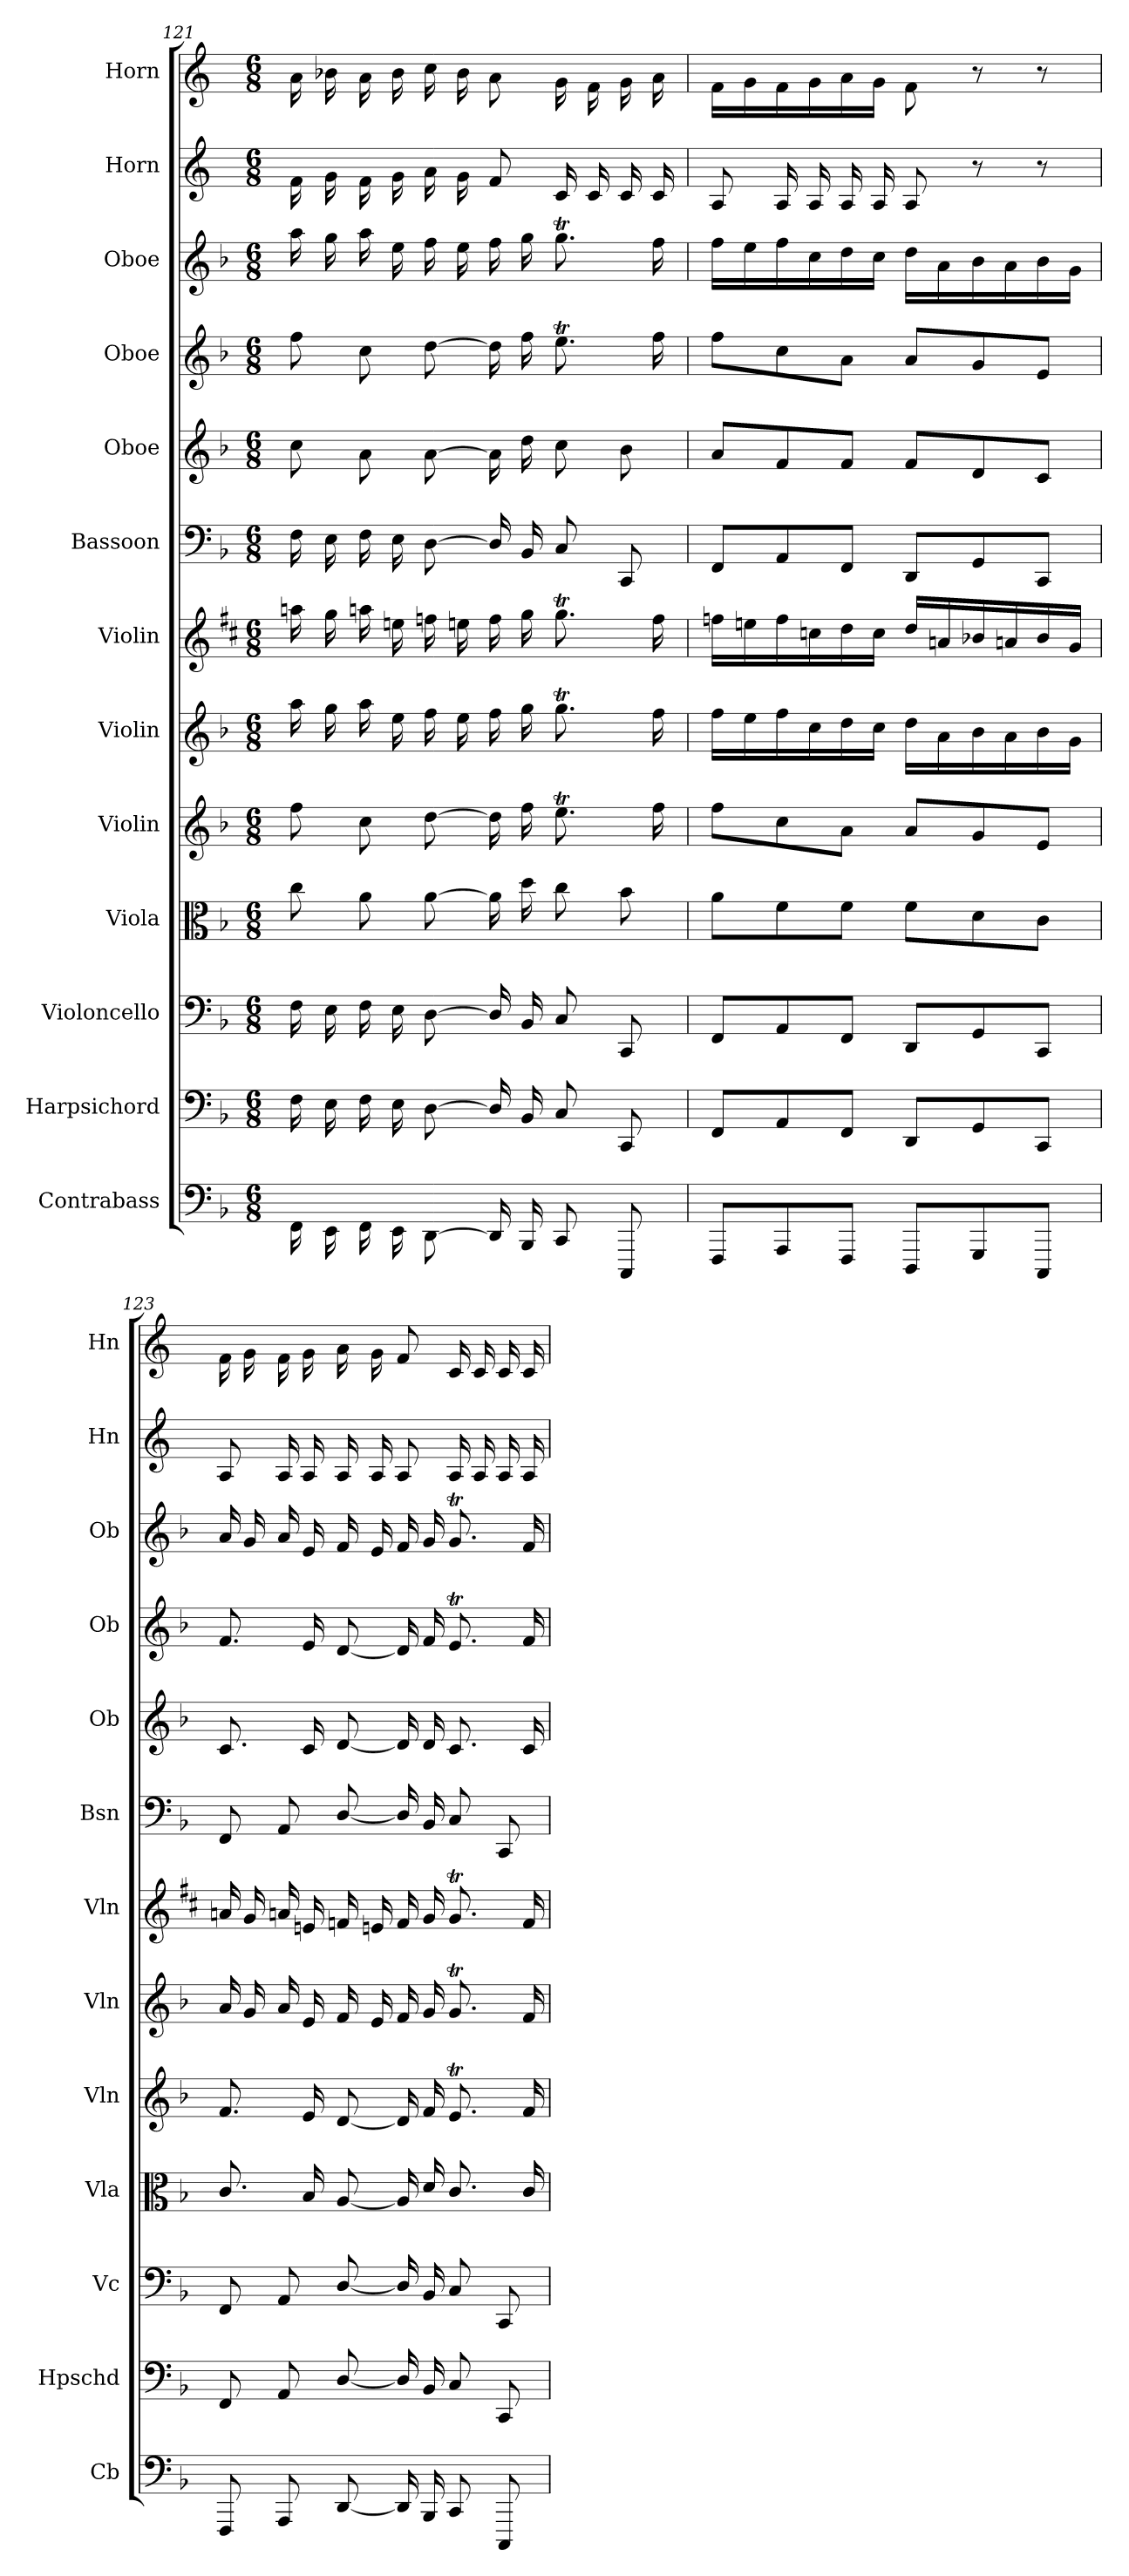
**kern	**kern	**kern	**kern	**kern	**kern	**kern	**kern	**kern	**kern	**kern	**kern	**kern
*part13	*part12	*part11	*part10	*part9	*part8	*part7	*part6	*part5	*part4	*part3	*part2	*part1
*staff13	*staff12	*staff11	*staff10	*staff9	*staff8	*staff7	*staff6	*staff5	*staff4	*staff3	*staff2	*staff1
*I"Contrabass	*I"Harpsichord	*I"Violoncello	*I"Viola	*I"Violin	*I"Violin	*I"Violin	*I"Bassoon	*I"Oboe	*I"Oboe	*I"Oboe	*I"Horn	*I"Horn
*I'Cb	*I'Hpschd	*I'Vc	*I'Vla	*I'Vln	*I'Vln	*I'Vln	*I'Bsn	*I'Ob	*I'Ob	*I'Ob	*I'Hn	*I'Hn
*clefF4	*clefF4	*clefF4	*clefC3	*clefG2	*clefG2	*clefG2	*clefF4	*clefG2	*clefG2	*clefG2	*clefG2	*clefG2
*ITrd7c12	*	*	*	*	*	*	*	*	*	*	*ITrd4c7	*ITrd4c7
*k[b-]	*k[b-]	*k[b-]	*k[b-]	*k[b-]	*k[b-]	*k[f#c#]	*k[b-]	*k[b-]	*k[b-]	*k[b-]	*k[b-]	*k[b-]
*F:	*F:	*F:	*F:	*F:	*F:	*D:	*F:	*F:	*F:	*F:	*F:	*F:
*M6/8	*M6/8	*M6/8	*M6/8	*M6/8	*M6/8	*M6/8	*M6/8	*M6/8	*M6/8	*M6/8	*M6/8	*M6/8
=121	=121	=121	=121	=121	=121	=121	=121	=121	=121	=121	=121	=121
16FFF\	16F\	16F\	8cc\	8ff\	16aa\	16aan\	16F\	8cc\	8ff\	16aa\	16B-\	16d\
16EEE\	16E\	16E\	.	.	16gg\	16gg\	16E\	.	.	16gg\	16c\	16e-X\
16FFF\	16F\	16F\	8a\	8cc\	16aa\	16aan\	16F\	8a\	8cc\	16aa\	16B-\	16d\
16EEE\	16E\	16E\	.	.	16ee\	16een\	16E\	.	.	16ee\	16c\	16e-\
[8DDD\	[8D\	[8D\	[8a\	[8dd\	16ff\	16ffn\	[8D\	[8a\	[8dd\	16ff\	16d\	16f\
.	.	.	.	.	16ee\	16een\	.	.	.	16ee\	16c\	16e-\
16DDD/]	16D/]	16D/]	16a\]	16dd\]	16ff\	16ff\	16D/]	16a\]	16dd\]	16ff\	8B-/	8d\
16BBBB-/	16BB-/	16BB-/	16dd\	16ff\	16gg\	16gg\	16BB-/	16dd\	16ff\	16gg\	.	.
8CCC/	8C/	8C/	8cc\	8.eet\	8.ggT\	8.ggT\	8C/	8cc\	8.eet\	8.ggT\	16F/	16c\
.	.	.	.	.	.	.	.	.	.	.	16F/	16B-\
8CCCC/	8CC/	8CC/	8b-\	.	.	.	8CC/	8b-\	.	.	16F/	16c\
.	.	.	.	16ff\	16ff\	16ff\	.	.	16ff\	16ff\	16F/	16d\
=122	=122	=122	=122	=122	=122	=122	=122	=122	=122	=122	=122	=122
8FFFF/L	8FF/L	8FF/L	8a\L	8ff\L	16ff\LL	16ffn\LL	8FF/L	8a/L	8ff\L	16ff\LL	8D/	16B-\LL
.	.	.	.	.	16ee\	16een\	.	.	.	16ee\	.	16c\
8AAAA/	8AA/	8AA/	8f\	8cc\	16ff\	16ff\	8AA/	8f/	8cc\	16ff\	16D/	16B-\
.	.	.	.	.	16cc\	16ccn\	.	.	.	16cc\	16D/	16c\
8FFFF/J	8FF/J	8FF/J	8f\J	8a\J	16dd\	16dd\	8FF/J	8f/J	8a\J	16dd\	16D/	16d\
.	.	.	.	.	16cc\JJ	16cc\JJ	.	.	.	16cc\JJ	16D/	16c\JJ
8DDDD/L	8DD/L	8DD/L	8f\L	8a/L	16dd\LL	16dd/LL	8DD/L	8f/L	8a/L	16dd\LL	8D/	8B-\
.	.	.	.	.	16a\	16an/	.	.	.	16a\	.	.
8GGGG/	8GG/	8GG/	8d\	8g/	16b-\	16b-X/	8GG/	8d/	8g/	16b-\	8r	8r
.	.	.	.	.	16a\	16an/	.	.	.	16a\	.	.
8CCCC/J	8CC/J	8CC/J	8c\J	8e/J	16b-\	16b-/	8CC/J	8c/J	8e/J	16b-\	8r	8r
.	.	.	.	.	16g\JJ	16g/JJ	.	.	.	16g\JJ	.	.
=123	=123	=123	=123	=123	=123	=123	=123	=123	=123	=123	=123	=123
8FFFF/	8FF/	8FF/	8.c/	8.f/	16a/	16an/	8FF/	8.c/	8.f/	16a/	8D/	16B-\
.	.	.	.	.	16g/	16g/	.	.	.	16g/	.	16c\
8AAAA/	8AA/	8AA/	.	.	16a/	16an/	8AA/	.	.	16a/	16D/	16B-\
.	.	.	16B-/	16e/	16e/	16en/	.	16c/	16e/	16e/	16D/	16c\
[8DDD/	[8D/	[8D/	[8A/	[8d/	16f/	16fn/	[8D/	[8d/	[8d/	16f/	16D/	16d\
.	.	.	.	.	16e/	16en/	.	.	.	16e/	16D/	16c\
16DDD/]	16D/]	16D/]	16A/]	16d/]	16f/	16f/	16D/]	16d/]	16d/]	16f/	8D/	8B-/
16BBBB-/	16BB-/	16BB-/	16d/	16f/	16g/	16g/	16BB-/	16d/	16f/	16g/	.	.
8CCC/	8C/	8C/	8.c/	8.et/	8.gT/	8.gT/	8C/	8.c/	8.et/	8.gT/	16D/	16F/
.	.	.	.	.	.	.	.	.	.	.	16D/	16F/
8CCCC/	8CC/	8CC/	.	.	.	.	8CC/	.	.	.	16D/	16F/
.	.	.	16c/	16f/	16f/	16f/	.	16c/	16f/	16f/	16D/	16F/
=	=	=	=	=	=	=	=	=	=	=	=	=
*-	*-	*-	*-	*-	*-	*-	*-	*-	*-	*-	*-	*-
